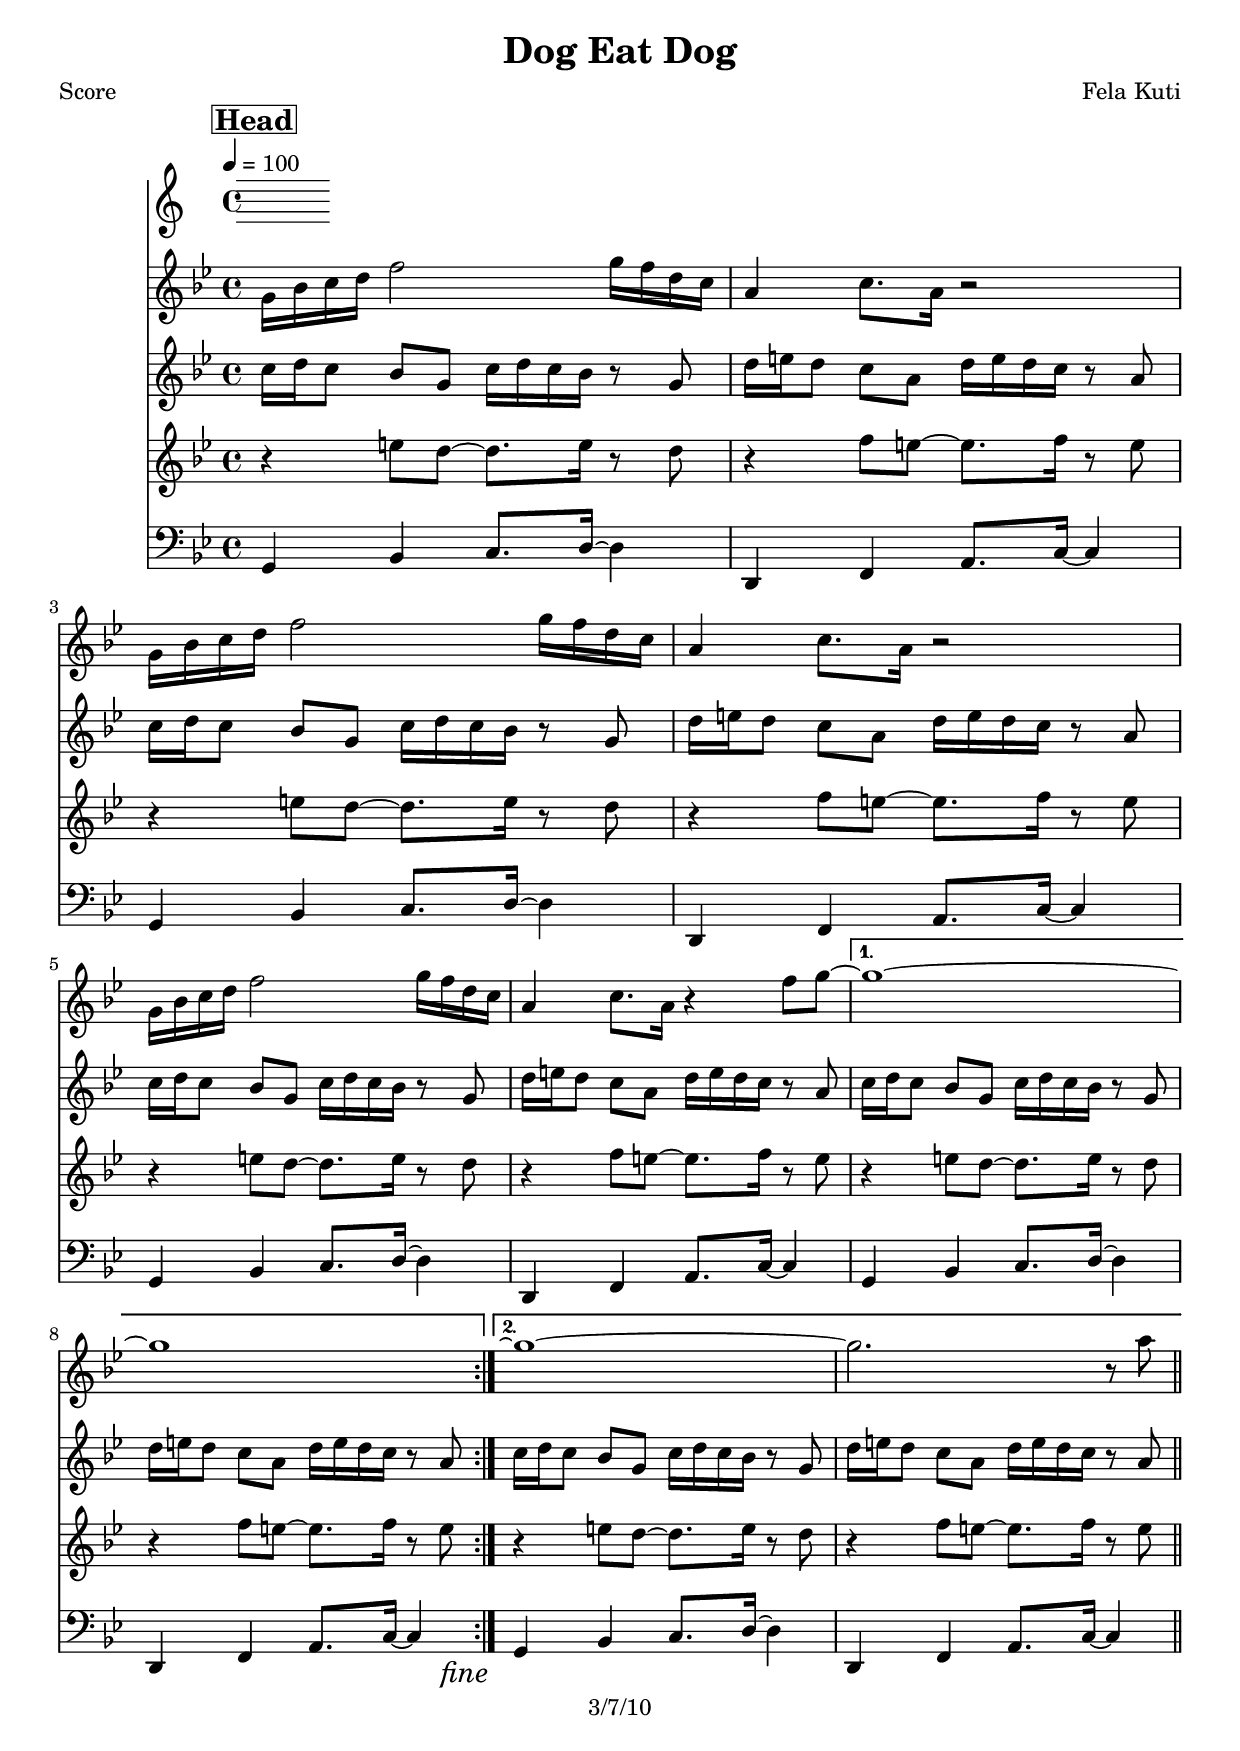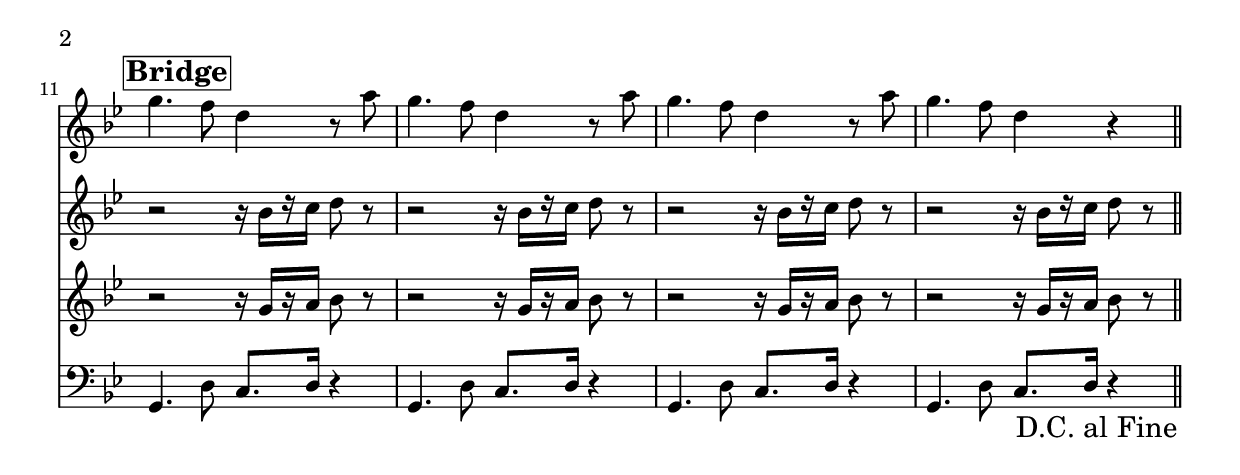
\version "2.12.1" 

\header {
	title = "Dog Eat Dog"
	composer = "Fela Kuti"
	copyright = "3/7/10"
	}
%description:Instrumental by Nigerian superstar <a href="http://www.fela.net/">Fela Kuti</a>, B-side from the 1977 single <i>No Agreement</i>. One of the B.L.O.'s most important political-musical inspirations, Fela was a vocal opponent of Nigerian military rule, where he was jailed, physically attacked, and put under house arrest at various periods of his life for his uncompromising dissent. His mother, feminist <a href="http://en.wikipedia.org/wiki/Funmilayo_Ransome-Kuti">Funmilayo Ransome-Kuti</a>, was murdered by government soldiers when they stormed Fela's compound, which he had declared the independent <a href="http://en.wikipedia.org/wiki/Kalakuta_Republic">Kalakuta Republic</a>. Fela died of complications from AIDS in 1997, and the profits from a 2003 Fela tribute album <a href="http://www.musicdirect.com/products/detail.asp?sku=LDR113075-2"><i>RED HOT + RIOT</i></a> support efforts to fight AIDS and HIV infection in sub-Saharan Africa.

%place before mark to position it at bottom right
markdownright = { \once \override Score.RehearsalMark #'break-visibility = #begin-of-line-invisible \once \override Score.RehearsalMark #'self-alignment-X = #RIGHT \once \override Score.RehearsalMark #'direction = #DOWN }

% music pieces

%part: melody
melody = {
\relative c'' { \key g \minor
    \mark \markup \box \bold "Head"
    \repeat volta 2 {
    g16 bes c d f2 g16 f d c | a4 c8. a16 r2 |
    g16 bes c d f2 g16 f d c | a4 c8. a16 r2 |
    g16 bes c d f2 g16 f d c | a4 c8. a16 r4 f'8 g~  |}
    \alternative {
	{ g1~ | g1 \markdownright \mark \markup { \italic "fine"} | }
	{ g1\repeatTie~ | g2. r8 a | \bar "||" } 
    }
    \break \mark \markup \box \bold "Bridge"
    g4. f8 d4 r8 a' | g4. f8 d4 r8 a' | g4. f8 d4 r8 a' | g4. f8 d4 r | \bar "||"
	\markdownright \mark "D.C. al Fine"
}
}

%part: riffOne
riffOne = {
\relative c'' { \key g \minor
    \mark \markup \box \bold "Head"
    \repeat volta 2 {
	\repeat unfold 3 {
	  c16 d c8 bes g c16 d c bes r8 g | d'16 e d8 c a d16 e d c r8 a |
	  }
	}
    \alternative {
	{ c16 d c8 bes g c16 d c bes r8 g | d'16 e d8 c a d16 e d c r8 a \markdownright \mark \markup { \italic "fine"} | }
	{ c16 d c8 bes g c16 d c bes r8 g | d'16 e d8 c a d16 e d c r8 a | \bar "||" }
    }
    \break \mark \markup \box \bold "Bridge"
    r2 r16 bes[ r c] d8 r | r2 r16 bes[ r c] d8 r | r2 r16 bes[ r c] d8 r | r2 r16 bes[ r c] d8 r | \bar "||"
	\markdownright \mark "D.C. al Fine"
}
}

%part: riffTwo
riffTwo = {
\relative c'' { \key g \minor
    \mark \markup \box \bold "Head"
    \repeat volta 2 {
	\repeat unfold 3 {
	  r4 e8 d~ d8. e16 r8 d | r4 f8 e~ e8. f16 r8 e |
	  }
	}
    \alternative {
	{ r4 e8 d~ d8. e16 r8 d | r4 f8 e~ e8. f16 r8 e \markdownright \mark \markup { \italic "fine"} | }
	{ r4 e8 d~ d8. e16 r8 d | r4 f8 e~ e8. f16 r8 e | \bar "||" }
    }
    \break \mark \markup \box \bold"Bridge"
    r2 r16 g,[ r a] bes8 r | r2 r16 g[ r a] bes8 r | r2 r16 g[ r a] bes8 r | r2 r16 g[ r a] bes8 r | \bar "||"
	\markdownright \mark "D.C. al Fine"
}
}

%part: bass
bass = {
\relative c { \key g \minor
    \mark \markup \box \bold "Head"
    \repeat volta 2 {
	\repeat unfold 3 {
	  g4 bes c8. d16~ d4 | d, f a8. c16~ c4 |
	  }
	}
    \alternative {
	{ g4 bes c8. d16~ d4 | d, f a8. c16~ c4 | \markdownright \mark \markup { \italic "fine"} }
	{ g4 bes c8. d16~ d4 | d, f a8. c16~ c4 | \bar "||" }
    }
    \break \mark \markup \box \bold "Bridge"
    g4. d'8 c8. d16 r4 | g,4. d'8 c8. d16 r4 | g,4. d'8 c8. d16 r4 | g,4. d'8 c8. d16 r4 | \bar "||"
	\markdownright \mark "D.C. al Fine"

}
}

%layout
#(set-default-paper-size "a5" 'landscape)

%{
\book { 
  \header { poet = "Melody - C" }
    \score {
        \new Staff {
		\melody
	}
    }
}
%}
%{
\book { \header { poet = "Riff 1 - C" }
    \score {
        \new Staff { 
		\riffOne
	}
	    % more bars per line
	    \layout { \context { \Score 
		\override SpacingSpanner #'common-shortest-duration = #(ly:make-moment 1 2) } 
	    }
    }
}
%}

%{
\book { \header { poet = "Riff 2 - C" }
    \score {
        \new Staff { 
		\riffTwo
	}
    }
}
\book { \header { poet = "Bass" }
    \score {
        \new Staff { 
		\bass
	}
    }
}
%}
\book { \header { poet = "Score" }
  \paper { #(set-paper-size "a4") }
    \score { 
      << \tempo 4 = 100 
	\new Staff { 
		\melody
	}
	\new Staff { 
		\riffOne
	}
	\new Staff { 
		\riffTwo
	}
	\new Staff { \clef bass
		\bass
	}
      >> 
  } 
}

\book { \header { piece = "MIDI" }
    \score { 
      << \tempo 4 = 100 
\unfoldRepeats	\new Staff { \set Staff.midiInstrument = #"alto sax"
		\melody
	}
\unfoldRepeats	\new Staff { \set Staff.midiInstrument = #"trumpet"
		\riffOne
	}
\unfoldRepeats	\new Staff { \set Staff.midiInstrument = #"trumpet"
		\riffTwo
	}
\unfoldRepeats	\new Staff { \set Staff.midiInstrument = #"tuba"
		\bass
	}
      >> 
    \midi { }
  } 
}
